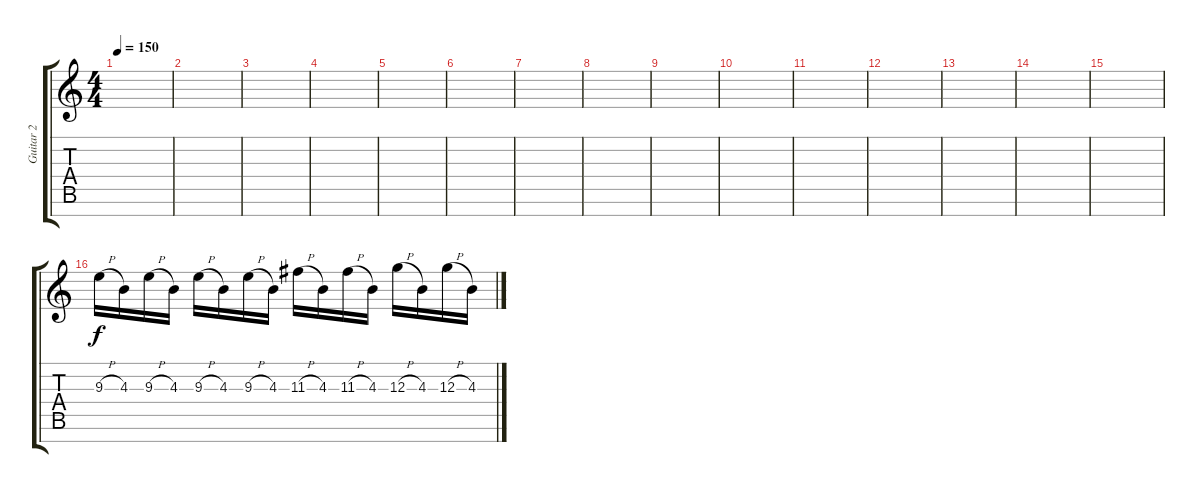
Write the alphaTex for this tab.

\track ("Guitar 2" "Guitar 2") {instrument distortionguitar}
\staff {score tabs}
\tuning (E4 B3 G3 D3 A2 E2 B1) {hide}
\ts (4 4)
\tempo 150
\clef g2
\ks c
|
|
|
|
|
|
|
|
|
|
|
|
|
|
|
9.3{h}.16 4.3.16 9.3{h}.16 4.3.16 9.3{h}.16 4.3.16 9.3{h}.16 4.3.16 11.3{h}.16 4.3.16 11.3{h}.16 4.3.16 12.3{h}.16 4.3.16 12.3{h}.16 4.3.16
